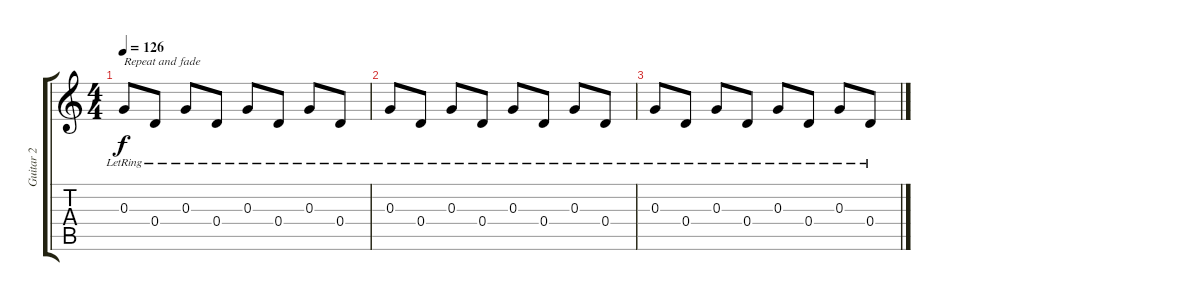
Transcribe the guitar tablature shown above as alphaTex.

\track ("Guitar 2" "Guitar 2") {instrument electricguitarclean}
\staff {score tabs}
\tuning (E4 B3 G3 D3 A2 E2) {hide}
\ts (4 4)
\tempo 126
\clef g2
\ks c
0.3{lr}.8{txt "Repeat and fade" dy f volume 5} 0.4{lr}.8 0.3{lr}.8 0.4{lr}.8 0.3{lr}.8 0.4{lr}.8 0.3{lr}.8 0.4{lr}.8 |
0.3{lr}.8 0.4{lr}.8 0.3{lr}.8 0.4{lr}.8 0.3{lr}.8 0.4{lr}.8 0.3{lr}.8 0.4{lr}.8 |
0.3{lr}.8{volume 0} 0.4{lr}.8 0.3{lr}.8 0.4{lr}.8 0.3{lr}.8 0.4{lr}.8 0.3{lr}.8 0.4{lr}.8
